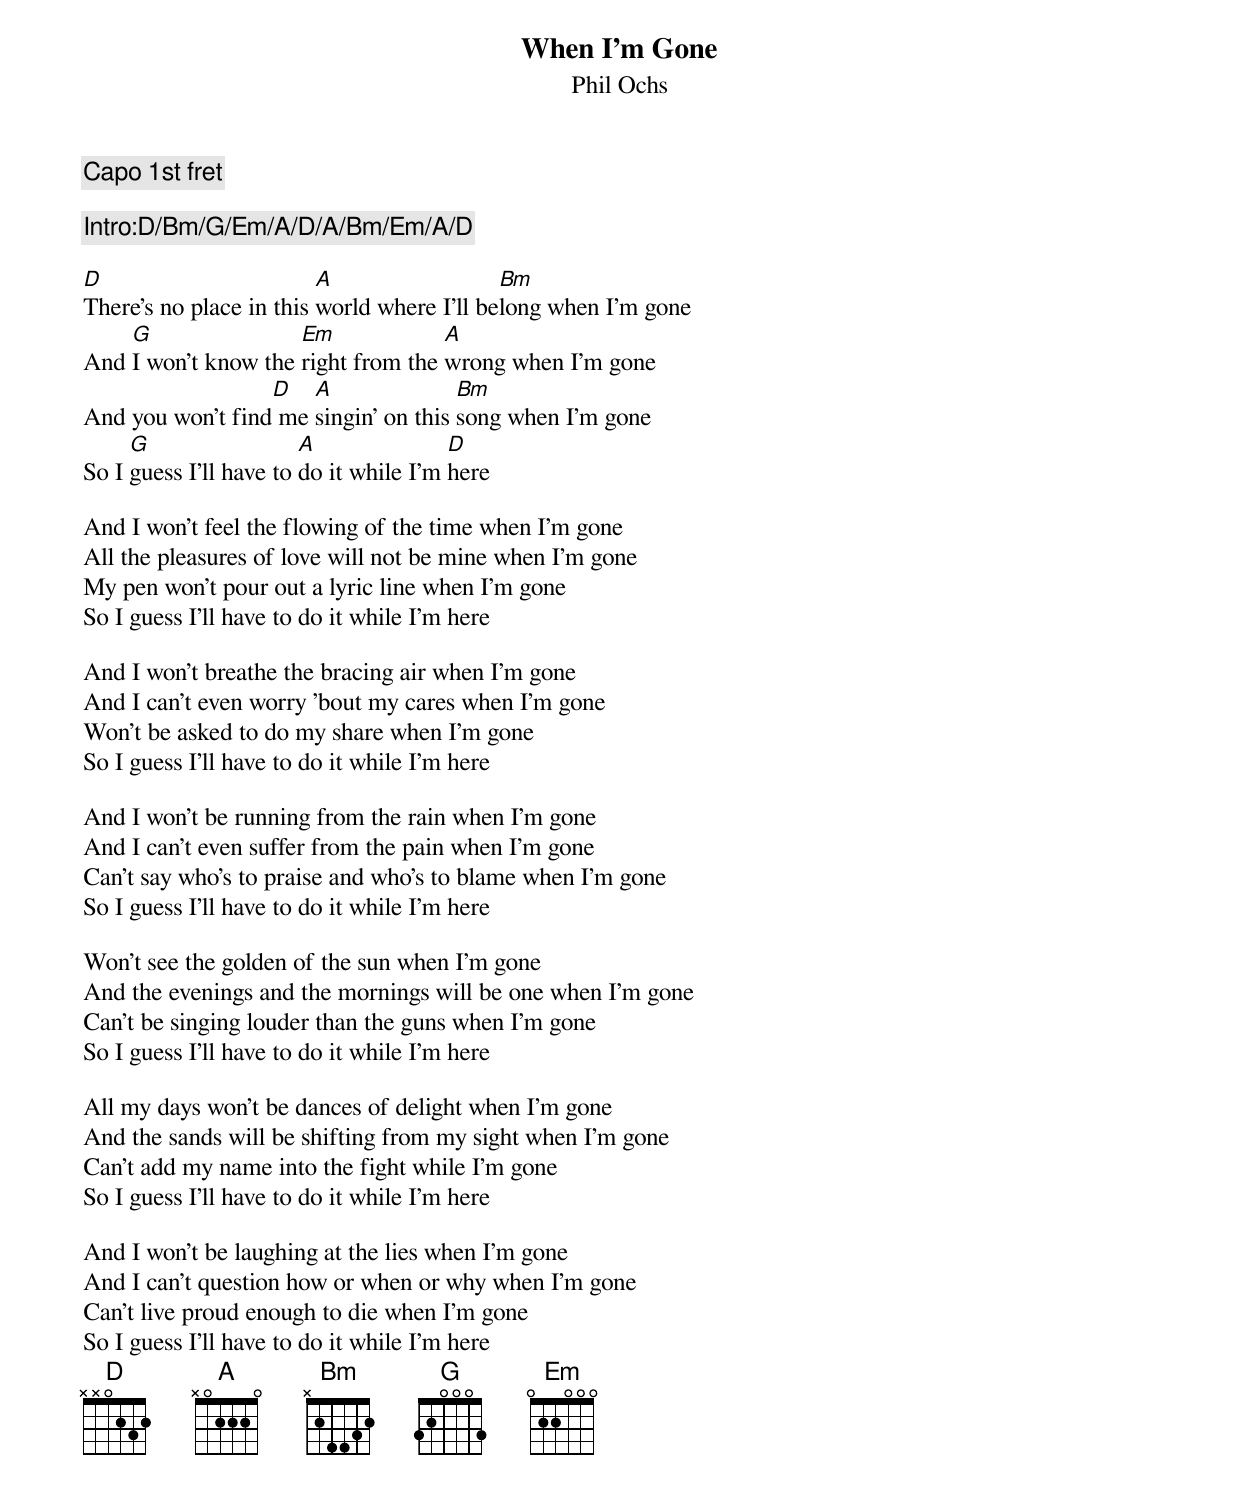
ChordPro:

{title: When I'm Gone}
{subtitle: Phil Ochs}

{c:Capo 1st fret}

{c:Intro:D/Bm/G/Em/A/D/A/Bm/Em/A/D}

[D]There's no place in this [A]world where I'll be[Bm]long when I'm gone
And [G]I won't know the [Em]right from the [A]wrong when I'm gone
And you won't find[D] me [A]singin' on this [Bm]song when I'm gone
So I [G]guess I'll have to [A]do it while I'm [D]here

And I won't feel the flowing of the time when I'm gone
All the pleasures of love will not be mine when I'm gone
My pen won't pour out a lyric line when I'm gone
So I guess I'll have to do it while I'm here

And I won't breathe the bracing air when I'm gone
And I can't even worry 'bout my cares when I'm gone
Won't be asked to do my share when I'm gone
So I guess I'll have to do it while I'm here

And I won't be running from the rain when I'm gone
And I can't even suffer from the pain when I'm gone
Can't say who's to praise and who's to blame when I'm gone
So I guess I'll have to do it while I'm here

Won't see the golden of the sun when I'm gone
And the evenings and the mornings will be one when I'm gone
Can't be singing louder than the guns when I'm gone
So I guess I'll have to do it while I'm here

All my days won't be dances of delight when I'm gone
And the sands will be shifting from my sight when I'm gone
Can't add my name into the fight while I'm gone
So I guess I'll have to do it while I'm here

And I won't be laughing at the lies when I'm gone
And I can't question how or when or why when I'm gone
Can't live proud enough to die when I'm gone
So I guess I'll have to do it while I'm here
